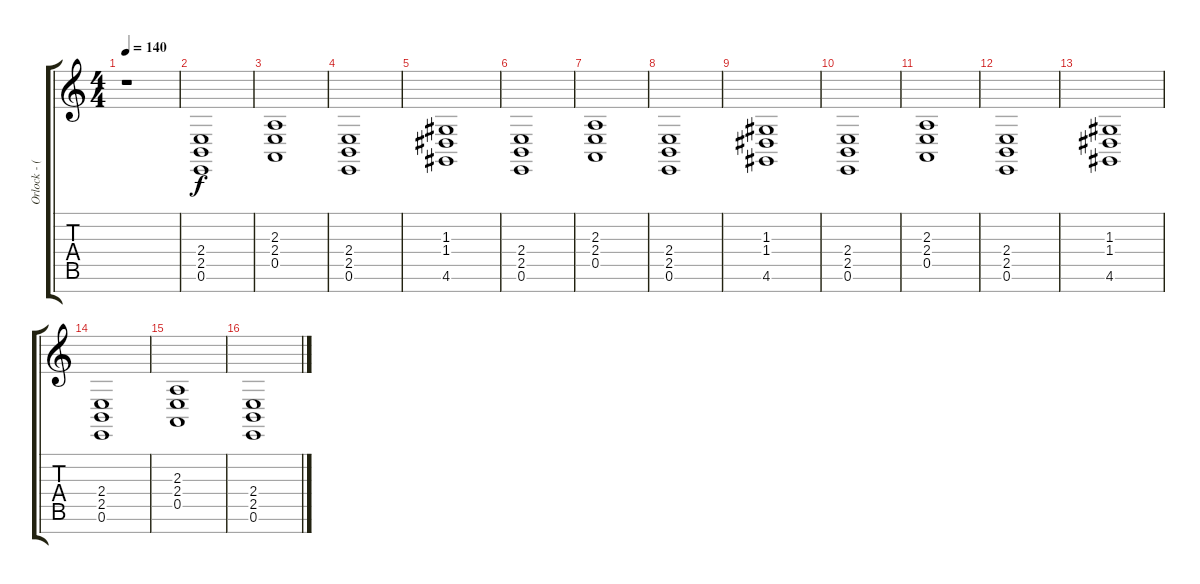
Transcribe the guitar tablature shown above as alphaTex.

\track ("Orlock - (Strings)" "Orlock - (") {instrument stringensemble1}
\staff {score tabs}
\tuning (E4 B3 G3 D3 A2 E2 B1) {hide}
\ts (4 4)
\tempo 140
\clef g2
\ks c
r.1{dy f} |
(2.4 2.5 0.6).1 |
(2.3 2.4 0.5).1 |
(2.4 2.5 0.6).1 |
(1.3 1.4 4.6).1 |
(2.4 2.5 0.6).1 |
(2.3 2.4 0.5).1 |
(2.4 2.5 0.6).1 |
(1.3 1.4 4.6).1 |
(2.4 2.5 0.6).1 |
(2.3 2.4 0.5).1 |
(2.4 2.5 0.6).1 |
(1.3 1.4 4.6).1 |
(2.4 2.5 0.6).1 |
(2.3 2.4 0.5).1 |
(2.4 2.5 0.6).1
